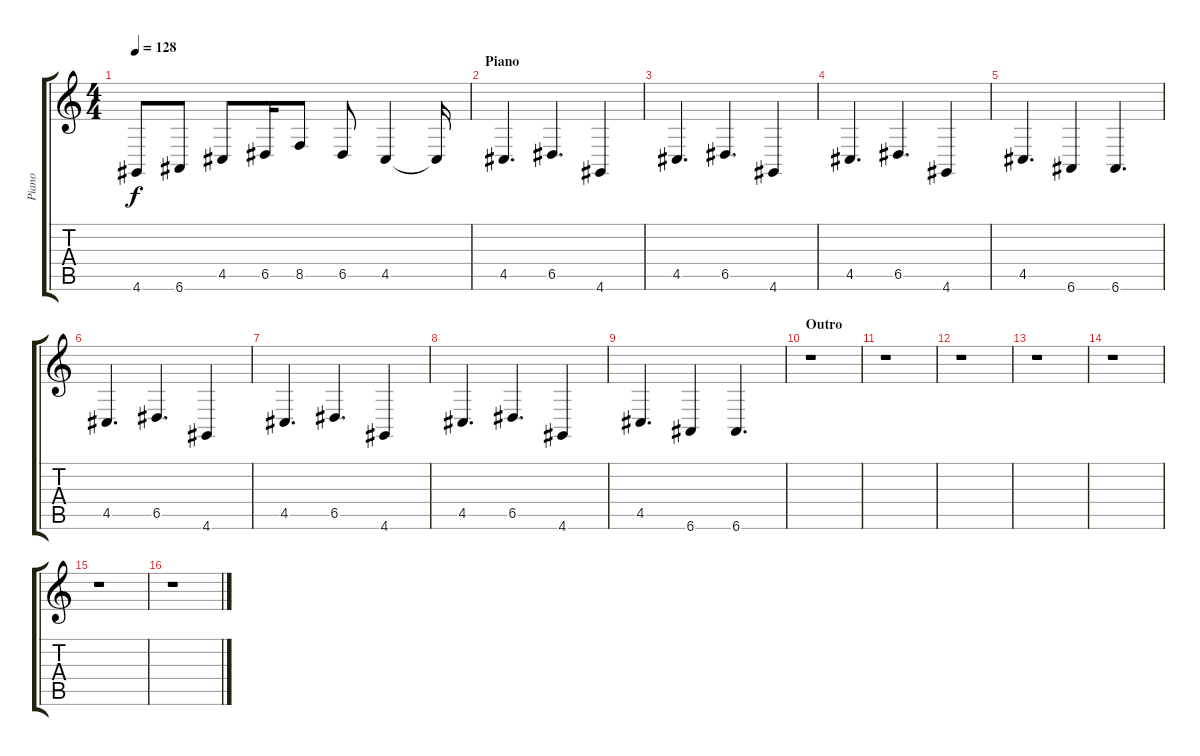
\track ("Piano" "Piano") {instrument acousticgrandpiano}
\staff {score tabs}
\tuning (E4 B3 G3 D3 A2 E2) {hide}
\ts (4 4)
\tempo 128
\clef g2
\ks c
4.6.8{dy f} 6.6.8 4.5.8 6.5.16 8.5.8 6.5.8 4.5.4 4.5{t}.16 |
\section ("" "Piano")
4.5.4{d} 6.5.4{d} 4.6.4 |
4.5.4{d} 6.5.4{d} 4.6.4 |
4.5.4{d} 6.5.4{d} 4.6.4 |
4.5.4{d} 6.6.4 6.6.4{d} |
4.5.4{d} 6.5.4{d} 4.6.4 |
4.5.4{d} 6.5.4{d} 4.6.4 |
4.5.4{d} 6.5.4{d} 4.6.4 |
4.5.4{d} 6.6.4 6.6.4{d} |
\section ("" "Outro")
r.1 |
r.1 |
r.1 |
r.1 |
r.1 |
r.1 |
r.1
